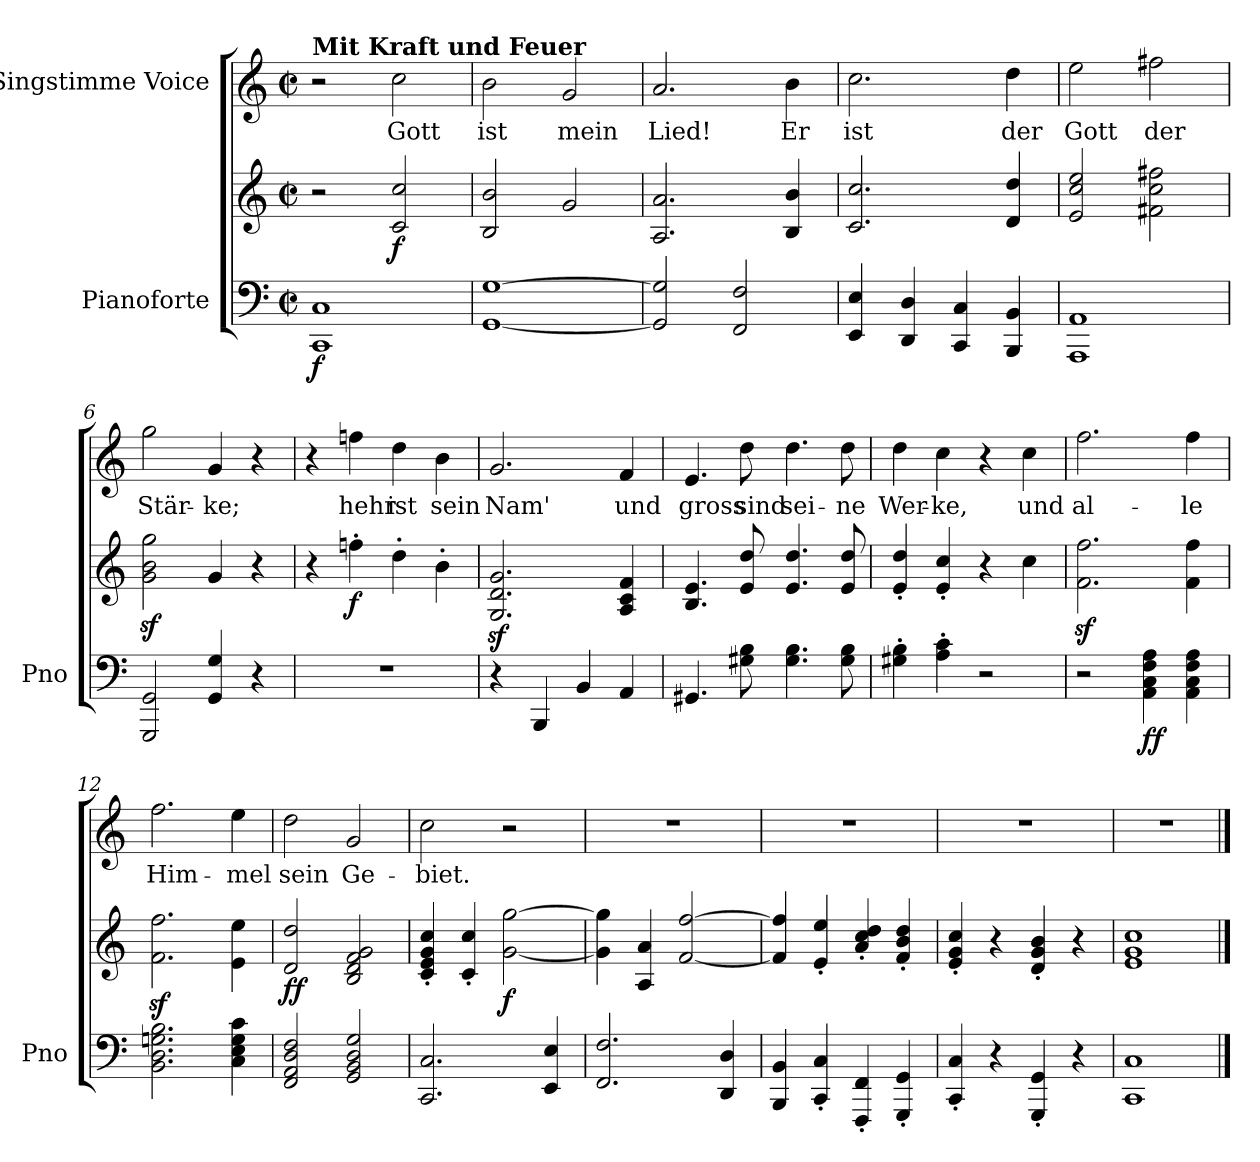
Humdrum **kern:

**kern	**kern	**dynam	**kern	**text
*part2	*part2	*part2	*part1	*part1
*staff3	*staff2	*staff2/3	*staff1	*staff1
*I"Pianoforte	*	*	*I"Singstimme Voice	*
*I'Pno	*	*	*	*
*clefF4	*clefG2	*	*clefG2	*
*k[]	*k[]	*	*k[]	*
*M2/2	*M2/2	*	*M2/2	*
*met(c|)	*met(c|)	*	*met(c|)	*
=1	=1	=1	=1	=1
!	!	!	!LO:TX:a:B:t=Mit Kraft und Feuer	!
!	!	!LO:DY:b=2	!	!
1CC 1C	2r	f	2r	.
!	!	!LO:DY:b	!	!LO:LY:b
.	2c/ 2cc/	f	2cc\	Gott
=2	=2	=2	=2	=2
!	!	!	!	!LO:LY:b
[1GG [1G	2B/ 2b/	.	2b\	ist
!	!	!	!	!LO:LY:b
.	2g/	.	2g/	mein
=3	=3	=3	=3	=3
!	!	!	!	!LO:LY:b
2GG/] 2G/]	2.A/ 2.a/	.	2.a/	Lied!
2FF/ 2F/	.	.	.	.
!	!	!	!	!LO:LY:b
.	4B/ 4b/	.	4b\	Er
=4	=4	=4	=4	=4
!	!	!	!	!LO:LY:b
4EE/ 4E/	2.c/ 2.cc/	.	2.cc\	ist
4DD/ 4D/	.	.	.	.
4CC/ 4C/	.	.	.	.
!	!	!	!	!LO:LY:b
4BBB/ 4BB/	4d/ 4dd/	.	4dd\	der
=5	=5	=5	=5	=5
!	!	!	!	!LO:LY:b
1AAA 1AA	2e/ 2cc/ 2ee/	.	2ee\	Gott
!	!	!	!	!LO:LY:b
.	2f#X\ 2cc\ 2ff#X\	.	2ff#X\	der
=6	=6	=6	=6	=6
!	!	!	!	!LO:LY:b
2GGG/ 2GG/	2g\z< 2b\z< 2gg\z<	.	2gg\	Stär-
!	!	!	!	!LO:LY:b
4GG/ 4G/	4g/	.	4g/	-ke;
4r	4r	.	4r	.
!!LO:LB:g=z
=7	=7	=7	=7	=7
1r	4r	.	4r	.
!	!	!LO:DY:b	!	!LO:LY:b
.	4ffn'\	f	4ffn\	hehr
!	!	!	!	!LO:LY:b
.	4dd'\	.	4dd\	ist
!	!	!	!	!LO:LY:b
.	4b'\	.	4b\	sein
=8	=8	=8	=8	=8
!	!	!	!	!LO:LY:b
4r	2.G/z< 2.d/z< 2.g/z<	.	2.g/	Nam'
4BBB/	.	.	.	.
4BB/	.	.	.	.
!	!	!	!	!LO:LY:b
4AA/	4A/ 4c/ 4f/	.	4f/	und
=9	=9	=9	=9	=9
!	!	!	!	!LO:LY:b
4.GG#X/	4.B/ 4.e/	.	4.e/	gross
!	!	!	!	!LO:LY:b
8G#X\ 8B\	8e/ 8dd/	.	8dd\	sind
!	!	!	!	!LO:LY:b
4.G#\ 4.B\	4.e/ 4.dd/	.	4.dd\	sei-
!	!	!	!	!LO:LY:b
8G#\ 8B\	8e/ 8dd/	.	8dd\	-ne
=10	=10	=10	=10	=10
!	!	!	!	!LO:LY:b
4G#X\' 4B\'	4e/' 4dd/'	.	4dd\	Wer-
!	!	!	!	!LO:LY:b
4A\' 4c\'	4e/' 4cc/'	.	4cc\	-ke,
2r	4r	.	4r	.
!	!	!	!	!LO:LY:b
.	4cc\	.	4cc\	und
=11	=11	=11	=11	=11
!	!	!	!	!LO:LY:b
2r	2.f\z< 2.ff\z<	.	2.ff\	al-
!	!	!LO:DY:b=2	!	!
4AA\ 4C\ 4F\ 4A\	.	ff	.	.
!	!	!	!	!LO:LY:b
4AA\ 4C\ 4F\ 4A\	4f\ 4ff\	.	4ff\	-le
=12	=12	=12	=12	=12
!	!	!	!	!LO:LY:b
2.BB\ 2.D\ 2.Gn\ 2.B\	2.f\z< 2.ff\z<	.	2.ff\	Him-
!	!	!	!	!LO:LY:b
4C\ 4E\ 4G\ 4c\	4e\ 4ee\	.	4ee\	-mel
!!LO:LB:g=z
=13	=13	=13	=13	=13
!	!	!LO:DY:b	!	!LO:LY:b
2FF/ 2AA/ 2D/ 2F/	2d/ 2dd/	ff	2dd\	sein
!	!	!	!	!LO:LY:b
2GG/ 2BB/ 2D/ 2G/	2B/ 2d/ 2f/ 2g/	.	2g/	Ge-
=14	=14	=14	=14	=14
!	!	!	!	!LO:LY:b
2.CC/ 2.C/	4c/' 4e/' 4g/' 4cc/'	.	2cc\	-biet.
.	4c/' 4cc/'	.	.	.
!	!	!LO:DY:b	!	!
.	[2g\ [2gg\	f	2r	.
4EE/ 4E/	.	.	.	.
=15	=15	=15	=15	=15
2.FF/ 2.F/	4g\] 4gg\]	.	1r	.
.	4A/ 4a/	.	.	.
.	[2f/ [2ff/	.	.	.
4DD/ 4D/	.	.	.	.
=16	=16	=16	=16	=16
4BBB/ 4BB/	4f/] 4ff/]	.	1r	.
4CC/' 4C/'	4e/' 4ee/'	.	.	.
4FFF/' 4FF/'	4a/' 4cc/' 4dd/'	.	.	.
4GGG/' 4GG/'	4f/' 4b/' 4dd/'	.	.	.
=17	=17	=17	=17	=17
4CC/' 4C/'	4e/' 4g/' 4cc/'	.	1r	.
4r	4r	.	.	.
4GGG/' 4GG/'	4d/' 4g/' 4b/'	.	.	.
4r	4r	.	.	.
=18	=18	=18	=18	=18
1CC 1C	1e 1g 1cc	.	1r	.
==	==	==	==	==
*-	*-	*-	*-	*-
